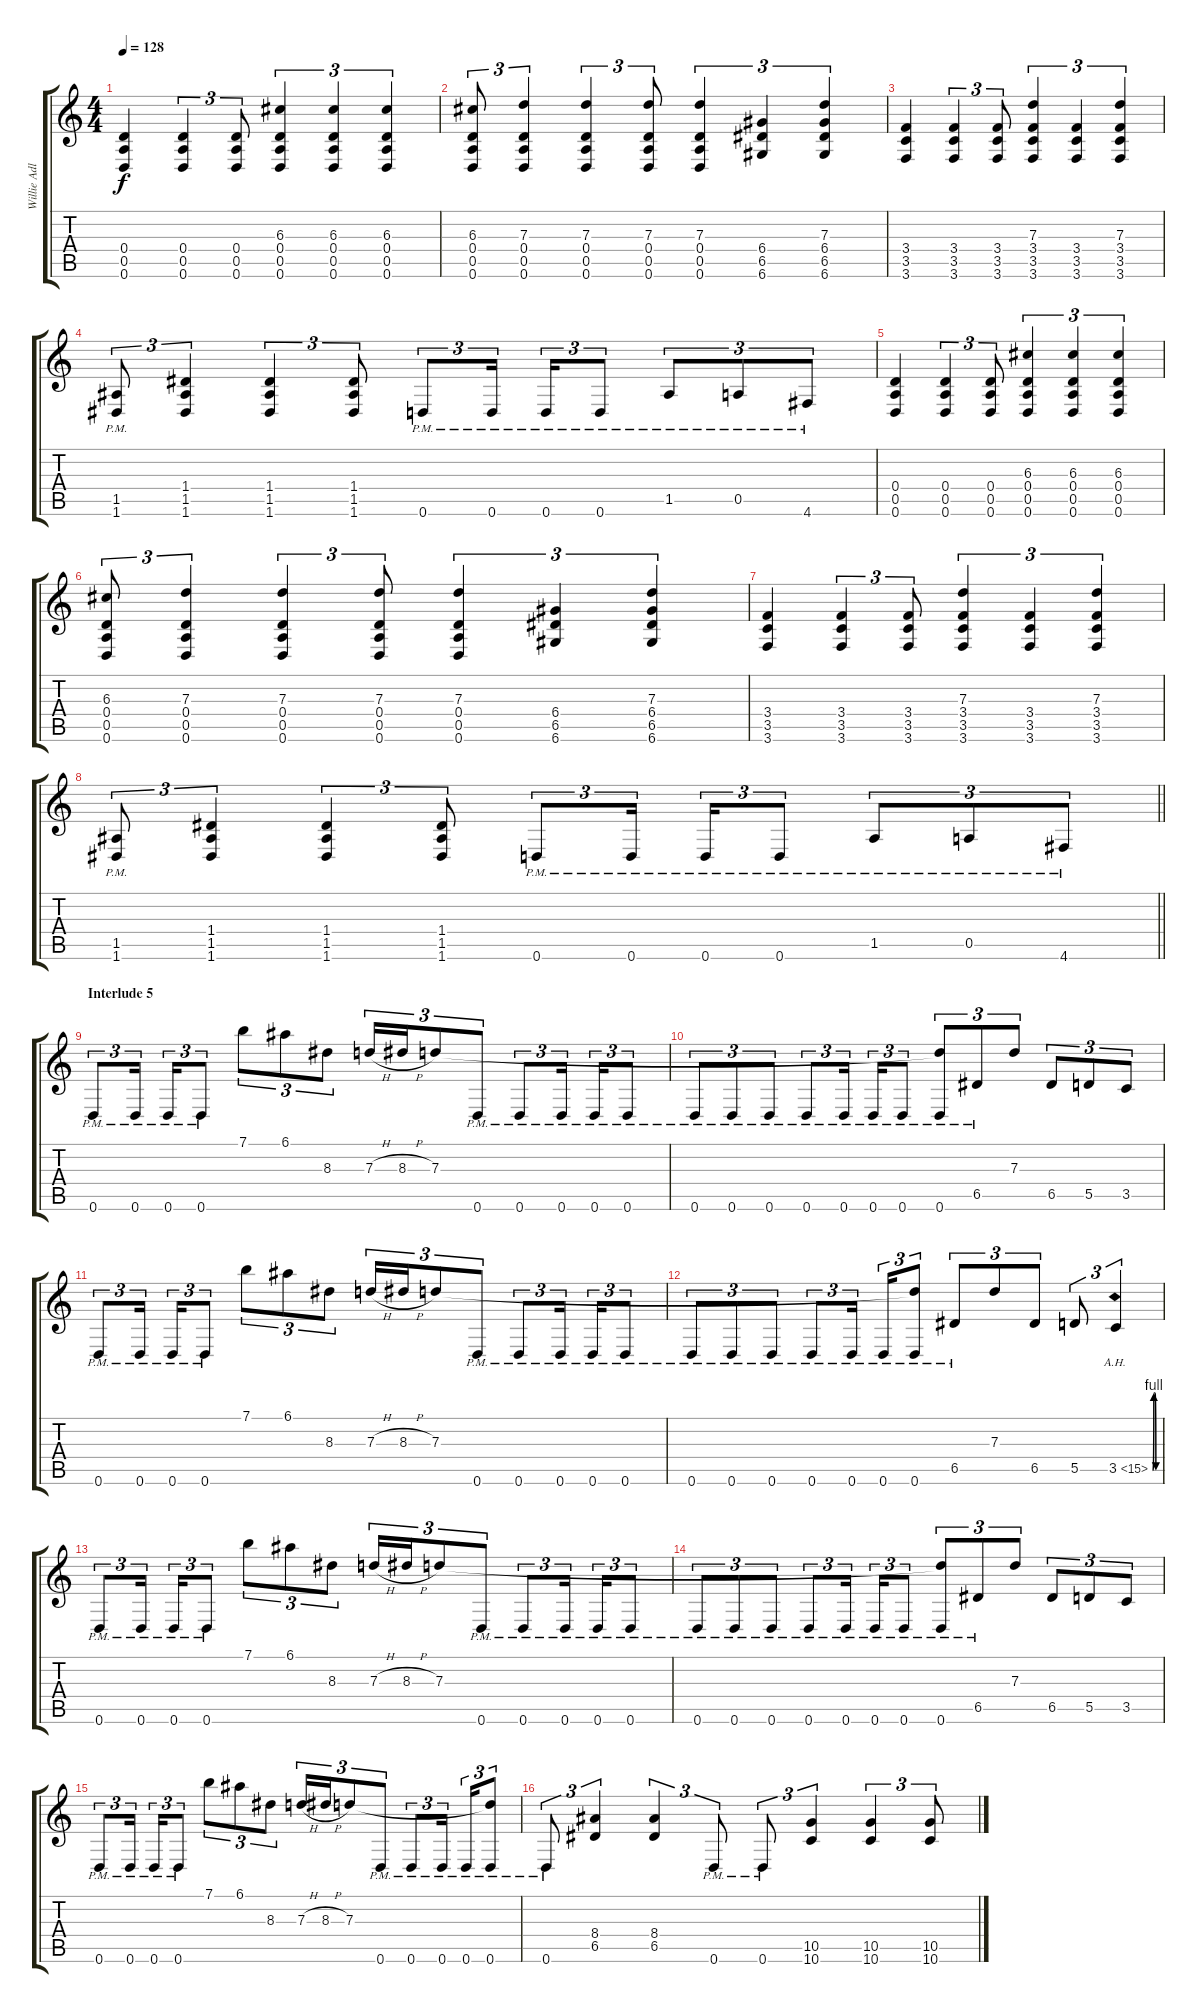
\track ("Willie Adler - Rhythm" "Willie Adl") {instrument distortionguitar}
\staff {score tabs}
\tuning (E4 B3 G3 D3 A2 D2) {hide}
\ts (4 4)
\tempo 128
\clef g2
\ks c
(0.4 0.5 0.6).4{dy f} (0.4 0.5 0.6).4{tu (3 2)} (0.4 0.5 0.6).8{tu (3 2)} (6.3 0.4 0.5 0.6).4{tu (3 2)} (6.3 0.4 0.5 0.6).4{tu (3 2)} (6.3 0.4 0.5 0.6).4{tu (3 2)} |
(6.3 0.4 0.5 0.6).8{tu (3 2)} (7.3 0.4 0.5 0.6).4{tu (3 2)} (7.3 0.4 0.5 0.6).4{tu (3 2)} (7.3 0.4 0.5 0.6).8{tu (3 2)} (7.3 0.4 0.5 0.6).4{tu (3 2)} (6.4 6.5 6.6).4{tu (3 2)} (7.3 6.4 6.5 6.6).4{tu (3 2)} |
(3.4 3.5 3.6).4 (3.4 3.5 3.6).4{tu (3 2)} (3.4 3.5 3.6).8{tu (3 2)} (7.3 3.4 3.5 3.6).4{tu (3 2)} (3.4 3.5 3.6).4{tu (3 2)} (7.3 3.4 3.5 3.6).4{tu (3 2)} |
(1.5{pm} 1.6{pm}).8{tu (3 2)} (1.4 1.5 1.6).4{tu (3 2)} (1.4 1.5 1.6).4{tu (3 2)} (1.4 1.5 1.6).8{tu (3 2)} 0.6{pm}.8{tu (3 2)} 0.6{pm}.16{tu (3 2) beam splitsecondary} 0.6{pm}.16{tu (3 2)} 0.6{pm}.8{tu (3 2)} 1.5{pm}.8{tu (3 2)} 0.5{pm}.8{tu (3 2)} 4.6{pm}.8{tu (3 2)} |
(0.4 0.5 0.6).4 (0.4 0.5 0.6).4{tu (3 2)} (0.4 0.5 0.6).8{tu (3 2)} (6.3 0.4 0.5 0.6).4{tu (3 2)} (6.3 0.4 0.5 0.6).4{tu (3 2)} (6.3 0.4 0.5 0.6).4{tu (3 2)} |
(6.3 0.4 0.5 0.6).8{tu (3 2)} (7.3 0.4 0.5 0.6).4{tu (3 2)} (7.3 0.4 0.5 0.6).4{tu (3 2)} (7.3 0.4 0.5 0.6).8{tu (3 2)} (7.3 0.4 0.5 0.6).4{tu (3 2)} (6.4 6.5 6.6).4{tu (3 2)} (7.3 6.4 6.5 6.6).4{tu (3 2)} |
(3.4 3.5 3.6).4 (3.4 3.5 3.6).4{tu (3 2)} (3.4 3.5 3.6).8{tu (3 2)} (7.3 3.4 3.5 3.6).4{tu (3 2)} (3.4 3.5 3.6).4{tu (3 2)} (7.3 3.4 3.5 3.6).4{tu (3 2)} |
\barLineRight lightlight
(1.5{pm} 1.6{pm}).8{tu (3 2)} (1.4 1.5 1.6).4{tu (3 2)} (1.4 1.5 1.6).4{tu (3 2)} (1.4 1.5 1.6).8{tu (3 2)} 0.6{pm}.8{tu (3 2)} 0.6{pm}.16{tu (3 2) beam splitsecondary} 0.6{pm}.16{tu (3 2)} 0.6{pm}.8{tu (3 2)} 1.5{pm}.8{tu (3 2)} 0.5{pm}.8{tu (3 2)} 4.6{pm}.8{tu (3 2)} |
\section ("" "Interlude 5")
0.6{pm}.8{tu (3 2)} 0.6{pm}.16{tu (3 2) beam splitsecondary} 0.6{pm}.16{tu (3 2)} 0.6{pm}.8{tu (3 2)} 7.1.8{tu (3 2)} 6.1.8{tu (3 2)} 8.3.8{tu (3 2)} 7.3{h}.16{tu (3 2)} 8.3{h}.16{tu (3 2)} 7.3.8{tu (3 2)} 0.6{pm}.8{tu (3 2)} 0.6{pm}.8{tu (3 2)} 0.6{pm}.16{tu (3 2) beam splitsecondary} 0.6{pm}.16{tu (3 2)} 0.6{pm}.8{tu (3 2)} |
0.6{pm}.8{tu (3 2)} 0.6{pm}.8{tu (3 2)} 0.6{pm}.8{tu (3 2)} 0.6{pm}.8{tu (3 2)} 0.6{pm}.16{tu (3 2) beam splitsecondary} 0.6{pm}.16{tu (3 2)} 0.6{pm}.8{tu (3 2)} (7.3{t} 0.6{pm}).8{tu (3 2)} 6.5{pm}.8{tu (3 2)} 7.3.8{tu (3 2)} 6.5.8{tu (3 2)} 5.5.8{tu (3 2)} 3.5.8{tu (3 2)} |
0.6{pm}.8{tu (3 2)} 0.6{pm}.16{tu (3 2) beam splitsecondary} 0.6{pm}.16{tu (3 2)} 0.6{pm}.8{tu (3 2)} 7.1.8{tu (3 2)} 6.1.8{tu (3 2)} 8.3.8{tu (3 2)} 7.3{h}.16{tu (3 2)} 8.3{h}.16{tu (3 2)} 7.3.8{tu (3 2)} 0.6{pm}.8{tu (3 2)} 0.6{pm}.8{tu (3 2)} 0.6{pm}.16{tu (3 2) beam splitsecondary} 0.6{pm}.16{tu (3 2)} 0.6{pm}.8{tu (3 2)} |
0.6{pm}.8{tu (3 2)} 0.6{pm}.8{tu (3 2)} 0.6{pm}.8{tu (3 2)} 0.6{pm}.8{tu (3 2)} 0.6{pm}.16{tu (3 2) beam splitsecondary} 0.6{pm}.16{tu (3 2)} (7.3{t} 0.6{pm}).8{tu (3 2)} 6.5{pm}.8{tu (3 2)} 7.3.8{tu (3 2)} 6.5.8{tu (3 2)} 5.5.8{tu (3 2)} 3.5{be (custom 0 0 10 4 20 4 30 0 60 0) ah 12}.4{tu (3 2)} |
0.6{pm}.8{tu (3 2)} 0.6{pm}.16{tu (3 2) beam splitsecondary} 0.6{pm}.16{tu (3 2)} 0.6{pm}.8{tu (3 2)} 7.1.8{tu (3 2)} 6.1.8{tu (3 2)} 8.3.8{tu (3 2)} 7.3{h}.16{tu (3 2)} 8.3{h}.16{tu (3 2)} 7.3.8{tu (3 2)} 0.6{pm}.8{tu (3 2)} 0.6{pm}.8{tu (3 2)} 0.6{pm}.16{tu (3 2) beam splitsecondary} 0.6{pm}.16{tu (3 2)} 0.6{pm}.8{tu (3 2)} |
0.6{pm}.8{tu (3 2)} 0.6{pm}.8{tu (3 2)} 0.6{pm}.8{tu (3 2)} 0.6{pm}.8{tu (3 2)} 0.6{pm}.16{tu (3 2) beam splitsecondary} 0.6{pm}.16{tu (3 2)} 0.6{pm}.8{tu (3 2)} (7.3{t} 0.6{pm}).8{tu (3 2)} 6.5{pm}.8{tu (3 2)} 7.3.8{tu (3 2)} 6.5.8{tu (3 2)} 5.5.8{tu (3 2)} 3.5.8{tu (3 2)} |
0.6{pm}.8{tu (3 2)} 0.6{pm}.16{tu (3 2) beam splitsecondary} 0.6{pm}.16{tu (3 2)} 0.6{pm}.8{tu (3 2)} 7.1.8{tu (3 2)} 6.1.8{tu (3 2)} 8.3.8{tu (3 2)} 7.3{h}.16{tu (3 2)} 8.3{h}.16{tu (3 2)} 7.3.8{tu (3 2)} 0.6{pm}.8{tu (3 2)} 0.6{pm}.8{tu (3 2)} 0.6{pm}.16{tu (3 2) beam splitsecondary} 0.6{pm}.16{tu (3 2)} (7.3{t} 0.6{pm}).8{tu (3 2)} |
0.6{pm}.8{tu (3 2)} (8.4 6.5).4{tu (3 2)} (8.4 6.5).4{tu (3 2)} 0.6{pm}.8{tu (3 2)} 0.6{pm}.8{tu (3 2)} (10.5 10.6).4{tu (3 2)} (10.5 10.6).4{tu (3 2)} (10.5 10.6).8{tu (3 2)}
